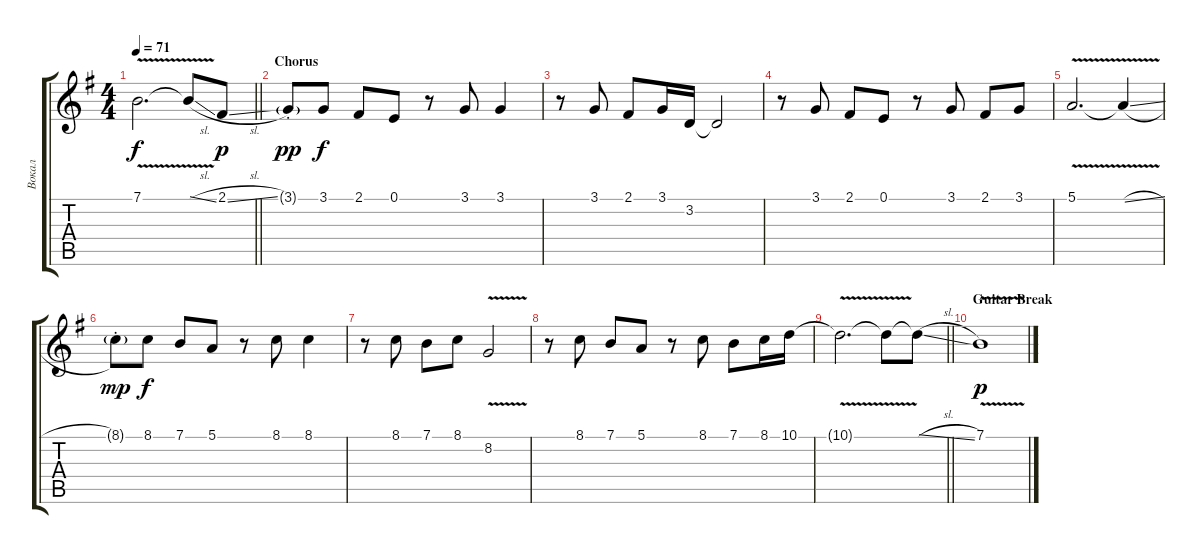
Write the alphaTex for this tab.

\track ("Вокал" "Вокал") {instrument trumpet}
\staff {score tabs}
\tuning (E4 B3 G3 D3 A2 E2) {hide}
\ts (4 4)
\tempo 71
\clef g2
\barLineRight lightlight
\ks eminor
7.1{v t}.2{d dy f} 7.1{sl t}.8 2.1{sl}.8{dy p} |
\section ("" "Chorus")
3.1{g st}.8{dy pp} 3.1.8{dy f} 2.1.8 0.1.8 r.8 3.1.8 3.1.4 |
r.8 3.1.8 2.1.8 3.1.16 3.2.16 3.2{t}.2 |
r.8 3.1.8 2.1.8 0.1.8 r.8 3.1.8 2.1.8 3.1.8 |
5.1{v}.2{d} 5.1{sl t}.4 |
8.1{g st}.8{dy mp} 8.1.8{dy f} 7.1.8 5.1.8 r.8 8.1.8 8.1.4 |
r.8 8.1.8 7.1.8 8.1.8 8.2{v}.2 |
r.8 8.1.8 7.1.8 5.1.8 r.8 8.1.8 7.1.8 8.1.16 10.1.16 |
\barLineRight lightlight
10.1{v t}.2{d} 10.1{t}.8 10.1{sl t}.8 |
\section ("" "Guitar Break")
7.1{v}.1{dy p}
